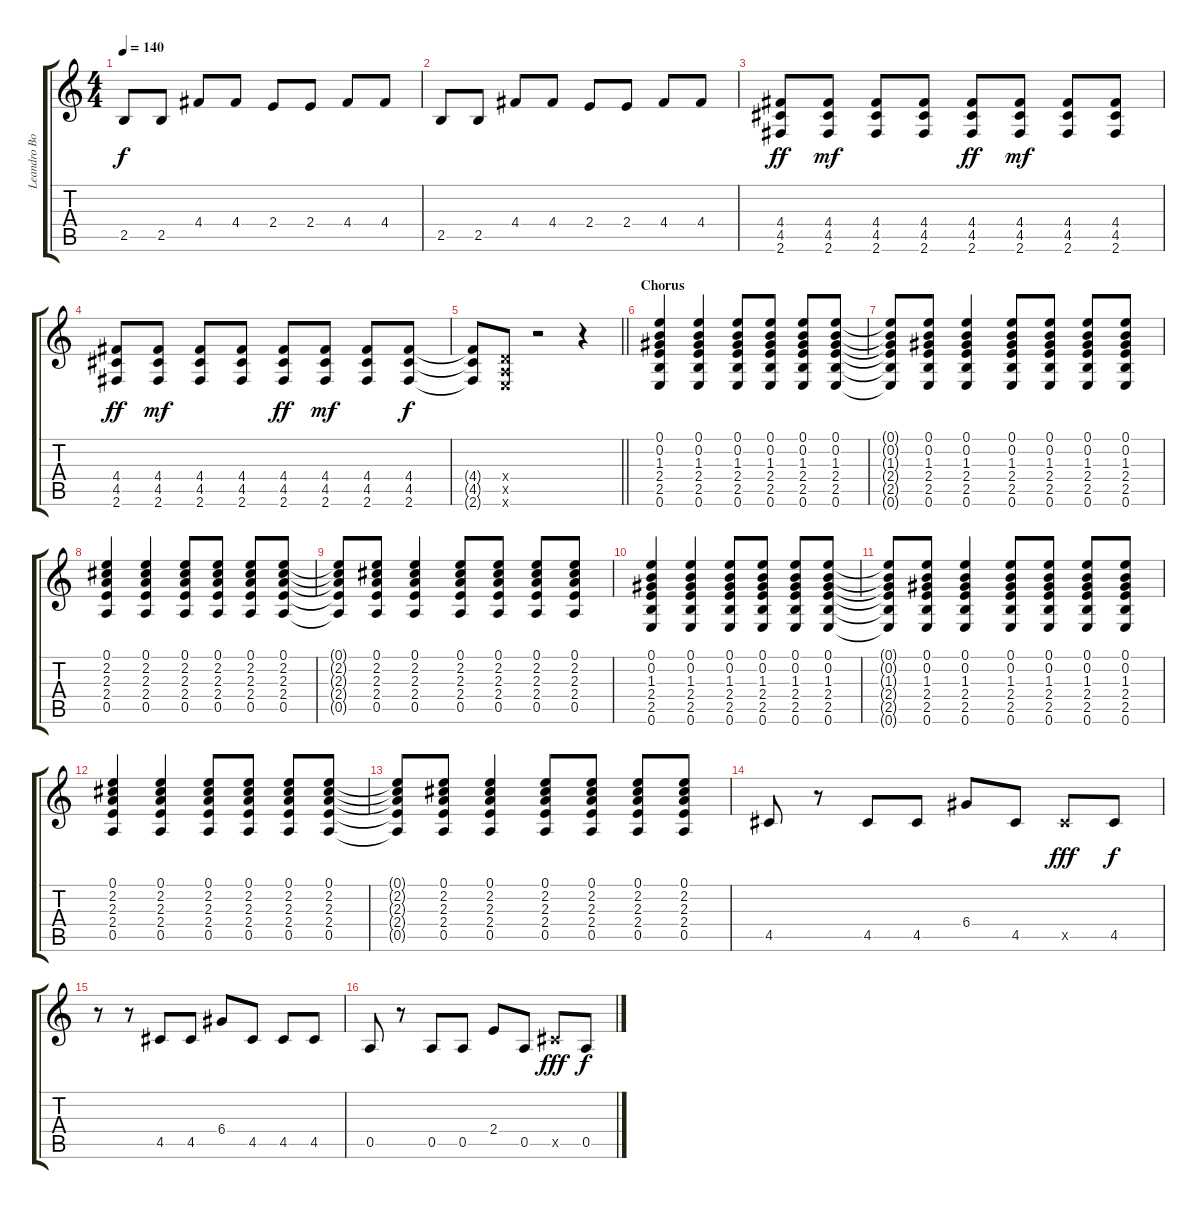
\track ("Leandro Boné" "Leandro Bo") {instrument distortionguitar}
\staff {score tabs}
\tuning (E4 B3 G3 D3 A2 E2) {hide}
\ts (4 4)
\tempo 140
\clef g2
\ks c
2.5.8{dy f} 2.5.8 4.4.8 4.4.8 2.4.8 2.4.8 4.4.8 4.4.8 |
2.5.8 2.5.8 4.4.8 4.4.8 2.4.8 2.4.8 4.4.8 4.4.8 |
(4.4 4.5 2.6).8{dy ff} (4.4 4.5 2.6).8{dy mf} (4.4 4.5 2.6).8 (4.4 4.5 2.6).8 (4.4 4.5 2.6).8{dy ff} (4.4 4.5 2.6).8{dy mf} (4.4 4.5 2.6).8 (4.4 4.5 2.6).8 |
(4.4 4.5 2.6).8{dy ff} (4.4 4.5 2.6).8{dy mf} (4.4 4.5 2.6).8 (4.4 4.5 2.6).8 (4.4 4.5 2.6).8{dy ff} (4.4 4.5 2.6).8{dy mf} (4.4 4.5 2.6).8 (4.4 4.5 2.6).8{dy f} |
\barLineRight lightlight
(4.4{t} 4.5{t} 2.6{t}).8 (0.4{x} 0.5{x} 0.6{x}).8 r.2 r.4 |
\section ("" "Chorus")
(0.1 0.2 1.3 2.4 2.5 0.6).4 (0.1 0.2 1.3 2.4 2.5 0.6).4 (0.1 0.2 1.3 2.4 2.5 0.6).8 (0.1 0.2 1.3 2.4 2.5 0.6).8 (0.1 0.2 1.3 2.4 2.5 0.6).8 (0.1 0.2 1.3 2.4 2.5 0.6).8 |
(0.1{t} 0.2{t} 1.3{t} 2.4{t} 2.5{t} 0.6{t}).8 (0.1 0.2 1.3 2.4 2.5 0.6).8 (0.1 0.2 1.3 2.4 2.5 0.6).4 (0.1 0.2 1.3 2.4 2.5 0.6).8 (0.1 0.2 1.3 2.4 2.5 0.6).8 (0.1 0.2 1.3 2.4 2.5 0.6).8 (0.1 0.2 1.3 2.4 2.5 0.6).8 |
(0.1 2.2 2.3 2.4 0.5).4 (0.1 2.2 2.3 2.4 0.5).4 (0.1 2.2 2.3 2.4 0.5).8 (0.1 2.2 2.3 2.4 0.5).8 (0.1 2.2 2.3 2.4 0.5).8 (0.1 2.2 2.3 2.4 0.5).8 |
(0.1{t} 2.2{t} 2.3{t} 2.4{t} 0.5{t}).8 (0.1 2.2 2.3 2.4 0.5).8 (0.1 2.2 2.3 2.4 0.5).4 (0.1 2.2 2.3 2.4 0.5).8 (0.1 2.2 2.3 2.4 0.5).8 (0.1 2.2 2.3 2.4 0.5).8 (0.1 2.2 2.3 2.4 0.5).8 |
(0.1 0.2 1.3 2.4 2.5 0.6).4 (0.1 0.2 1.3 2.4 2.5 0.6).4 (0.1 0.2 1.3 2.4 2.5 0.6).8 (0.1 0.2 1.3 2.4 2.5 0.6).8 (0.1 0.2 1.3 2.4 2.5 0.6).8 (0.1 0.2 1.3 2.4 2.5 0.6).8 |
(0.1{t} 0.2{t} 1.3{t} 2.4{t} 2.5{t} 0.6{t}).8 (0.1 0.2 1.3 2.4 2.5 0.6).8 (0.1 0.2 1.3 2.4 2.5 0.6).4 (0.1 0.2 1.3 2.4 2.5 0.6).8 (0.1 0.2 1.3 2.4 2.5 0.6).8 (0.1 0.2 1.3 2.4 2.5 0.6).8 (0.1 0.2 1.3 2.4 2.5 0.6).8 |
(0.1 2.2 2.3 2.4 0.5).4 (0.1 2.2 2.3 2.4 0.5).4 (0.1 2.2 2.3 2.4 0.5).8 (0.1 2.2 2.3 2.4 0.5).8 (0.1 2.2 2.3 2.4 0.5).8 (0.1 2.2 2.3 2.4 0.5).8 |
(0.1{t} 2.2{t} 2.3{t} 2.4{t} 0.5{t}).8 (0.1 2.2 2.3 2.4 0.5).8 (0.1 2.2 2.3 2.4 0.5).4 (0.1 2.2 2.3 2.4 0.5).8 (0.1 2.2 2.3 2.4 0.5).8 (0.1 2.2 2.3 2.4 0.5).8 (0.1 2.2 2.3 2.4 0.5).8 |
4.5.8 r.8 4.5.8 4.5.8 6.4.8 4.5.8 4.5{x}.8{dy fff} 4.5.8{dy f} |
r.8 r.8 4.5.8 4.5.8 6.4.8 4.5.8 4.5.8 4.5.8 |
0.5.8 r.8 0.5.8 0.5.8 2.4.8 0.5.8 4.5{x}.8{dy fff} 0.5.8{dy f}
